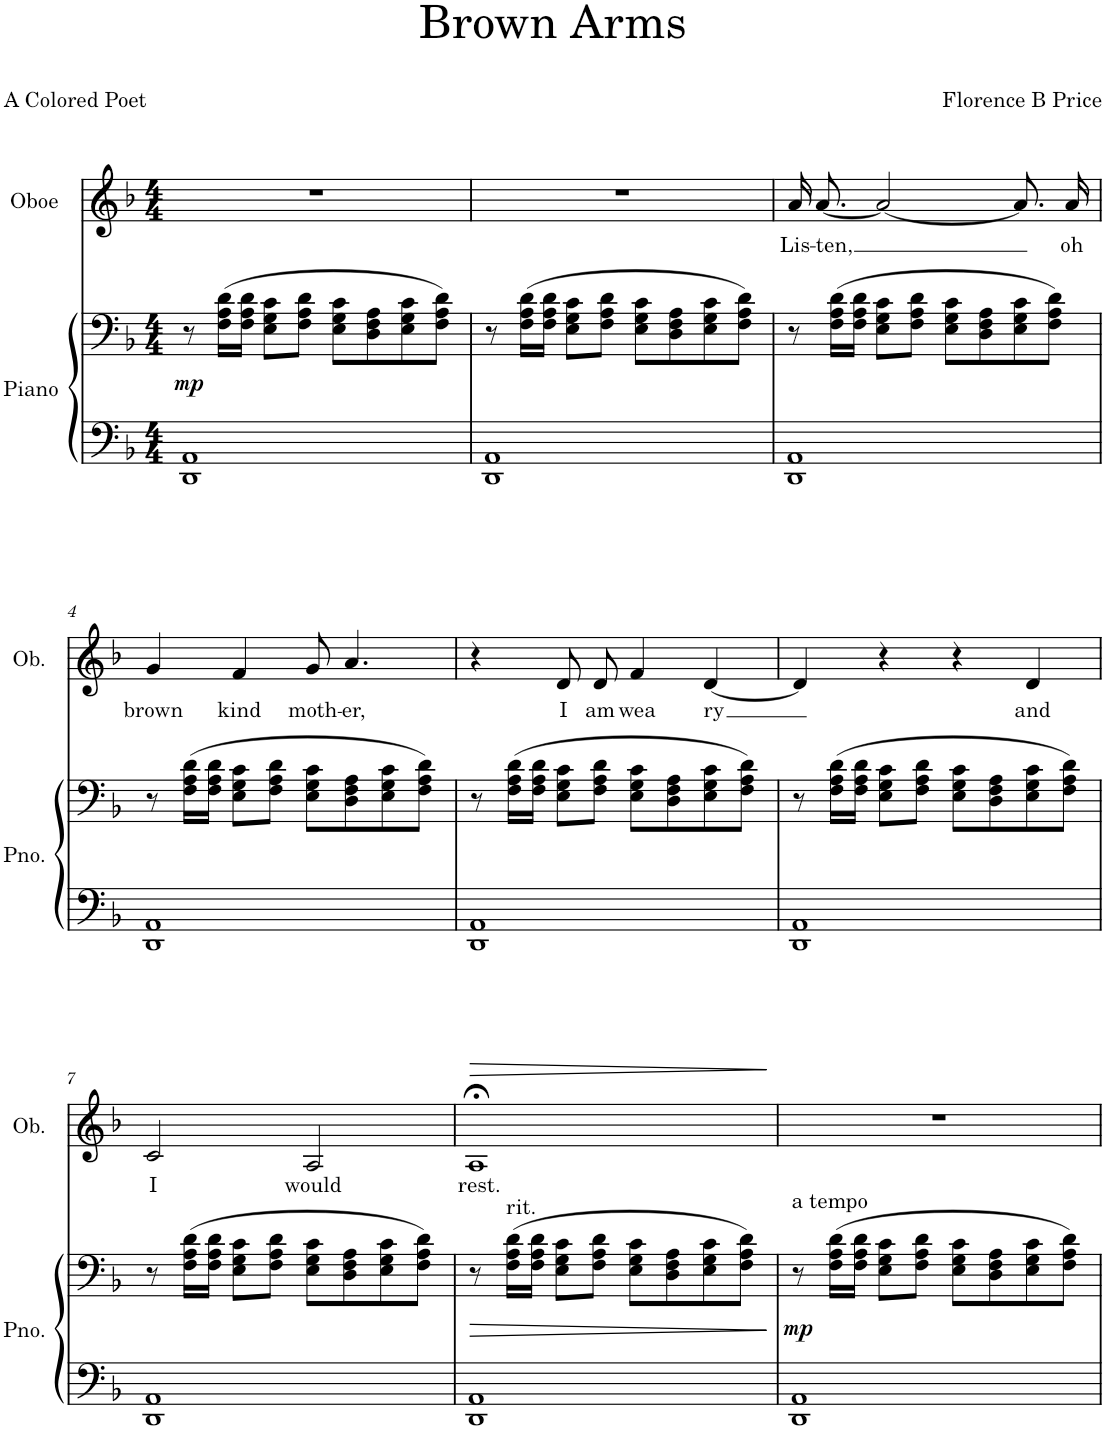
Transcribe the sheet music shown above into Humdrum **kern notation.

**kern	**kern	**dynam	**kern	**text	**dynam
*part2	*part2	*part2	*part1	*part1	*part1
*staff3	*staff2	*staff2/3	*staff1	*staff1	*staff1
*I"Piano	*	*	*I"Oboe	*	*
*I'Pno.	*	*	*I'Ob.	*	*
*clefF4	*clefF4	*	*clefG2	*	*
*k[b-]	*k[b-]	*	*k[b-]	*	*
*M4/4	*M4/4	*	*M4/4	*	*
=1	=1	=1	=1	=1	=1
!	!	!LO:DY:b	!	!	!
1DD 1AA	8r	mp	1r	.	.
.	(16F\ 16A\ 16d\LL	.	.	.	.
.	16F\ 16A\ 16d\JJ	.	.	.	.
.	8E\ 8G\ 8c\L	.	.	.	.
.	8F\ 8A\ 8d\J	.	.	.	.
.	8E\ 8G\ 8c\L	.	.	.	.
.	8D\ 8F\ 8A\	.	.	.	.
.	8E\ 8G\ 8c\	.	.	.	.
.	8F\ 8A\ 8d\J)	.	.	.	.
=2	=2	=2	=2	=2	=2
1DD 1AA	8r	.	1r	.	.
.	(16F\ 16A\ 16d\LL	.	.	.	.
.	16F\ 16A\ 16d\JJ	.	.	.	.
.	8E\ 8G\ 8c\L	.	.	.	.
.	8F\ 8A\ 8d\J	.	.	.	.
.	8E\ 8G\ 8c\L	.	.	.	.
.	8D\ 8F\ 8A\	.	.	.	.
.	8E\ 8G\ 8c\	.	.	.	.
.	8F\ 8A\ 8d\J)	.	.	.	.
=3	=3	=3	=3	=3	=3
!	!	!	!	!LO:LY:b	!
1DD 1AA	8r	.	16a/KL	Lis-	.
!	!	!	!	!LO:LY:b	!
.	.	.	[8.a/J	-ten,	.
.	(16F\ 16A\ 16d\LL	.	.	.	.
.	16F\ 16A\ 16d\JJ	.	.	.	.
.	8E\ 8G\ 8c\L	.	2a/_	.	.
.	8F\ 8A\ 8d\J	.	.	.	.
.	8E\ 8G\ 8c\L	.	.	.	.
.	8D\ 8F\ 8A\	.	.	.	.
.	8E\ 8G\ 8c\	.	8.a/L]	.	.
.	8F\ 8A\ 8d\J)	.	.	.	.
!	!	!	!	!LO:LY:b	!
.	.	.	16a/Jk	oh	.
!!LO:LB:g=z
=4	=4	=4	=4	=4	=4
!	!	!	!	!LO:LY:b	!
1DD 1AA	8r	.	4g/	brown	.
.	(16F\ 16A\ 16d\LL	.	.	.	.
.	16F\ 16A\ 16d\JJ	.	.	.	.
!	!	!	!	!LO:LY:b	!
.	8E\ 8G\ 8c\L	.	4f/	kind	.
.	8F\ 8A\ 8d\J	.	.	.	.
!	!	!	!	!LO:LY:b	!
.	8E\ 8G\ 8c\L	.	8g/	moth-	.
!	!	!	!	!LO:LY:b	!
.	8D\ 8F\ 8A\	.	4.a/	-er,	.
.	8E\ 8G\ 8c\	.	.	.	.
.	8F\ 8A\ 8d\J)	.	.	.	.
=5	=5	=5	=5	=5	=5
1DD 1AA	8r	.	4r	.	.
.	(16F\ 16A\ 16d\LL	.	.	.	.
.	16F\ 16A\ 16d\JJ	.	.	.	.
!	!	!	!	!LO:LY:b	!
.	8E\ 8G\ 8c\L	.	8d/L	I	.
!	!	!	!	!LO:LY:b	!
.	8F\ 8A\ 8d\J	.	8d/J	am	.
!	!	!	!	!LO:LY:b	!
.	8E\ 8G\ 8c\L	.	4f/	wea	.
.	8D\ 8F\ 8A\	.	.	.	.
!	!	!	!	!LO:LY:b	!
.	8E\ 8G\ 8c\	.	[4d/	ry	.
.	8F\ 8A\ 8d\J)	.	.	.	.
=6	=6	=6	=6	=6	=6
1DD 1AA	8r	.	4d/]	.	.
.	(16F\ 16A\ 16d\LL	.	.	.	.
.	16F\ 16A\ 16d\JJ	.	.	.	.
.	8E\ 8G\ 8c\L	.	4r	.	.
.	8F\ 8A\ 8d\J	.	.	.	.
.	8E\ 8G\ 8c\L	.	4r	.	.
.	8D\ 8F\ 8A\	.	.	.	.
!	!	!	!	!LO:LY:b	!
.	8E\ 8G\ 8c\	.	4d/	and	.
.	8F\ 8A\ 8d\J)	.	.	.	.
!!LO:LB:g=z
=7	=7	=7	=7	=7	=7
!	!	!	!	!LO:LY:b	!
1DD 1AA	8r	.	2c/	I	.
.	(16F\ 16A\ 16d\LL	.	.	.	.
.	16F\ 16A\ 16d\JJ	.	.	.	.
.	8E\ 8G\ 8c\L	.	.	.	.
.	8F\ 8A\ 8d\J	.	.	.	.
!	!	!	!	!LO:LY:b	!
.	8E\ 8G\ 8c\L	.	2A/	would	.
.	8D\ 8F\ 8A\	.	.	.	.
.	8E\ 8G\ 8c\	.	.	.	.
.	8F\ 8A\ 8d\J)	.	.	.	.
=8	=8	=8	=8	=8	=8
!	!	!LO:HP:b	!	!LO:LY:b	!LO:HP:b
1DD 1AA	8r	>	1A;<	rest.	>
!	!LO:TX:a:t=rit.	!	!	!	!
.	(16F\ 16A\ 16d\LL	.	.	.	.
.	16F\ 16A\ 16d\JJ	.	.	.	.
.	8E\ 8G\ 8c\L	.	.	.	.
.	8F\ 8A\ 8d\J	.	.	.	.
.	8E\ 8G\ 8c\L	.	.	.	.
.	8D\ 8F\ 8A\	.	.	.	.
.	8E\ 8G\ 8c\	.	.	.	.
.	8F\ 8A\ 8d\J)	.	.	.	.
.	.	]	.	.	]
=9	=9	=9	=9	=9	=9
!	!LO:TX:a:t=a tempo	!	!	!	!
!	!	!LO:DY:b	!	!	!
1DD 1AA	8r	mp	1r	.	.
.	(16F\ 16A\ 16d\LL	.	.	.	.
.	16F\ 16A\ 16d\JJ	.	.	.	.
.	8E\ 8G\ 8c\L	.	.	.	.
.	8F\ 8A\ 8d\J	.	.	.	.
.	8E\ 8G\ 8c\L	.	.	.	.
.	8D\ 8F\ 8A\	.	.	.	.
.	8E\ 8G\ 8c\	.	.	.	.
.	8F\ 8A\ 8d\J)	.	.	.	.
=	=	=	=	=	=
*-	*-	*-	*-	*-	*-
